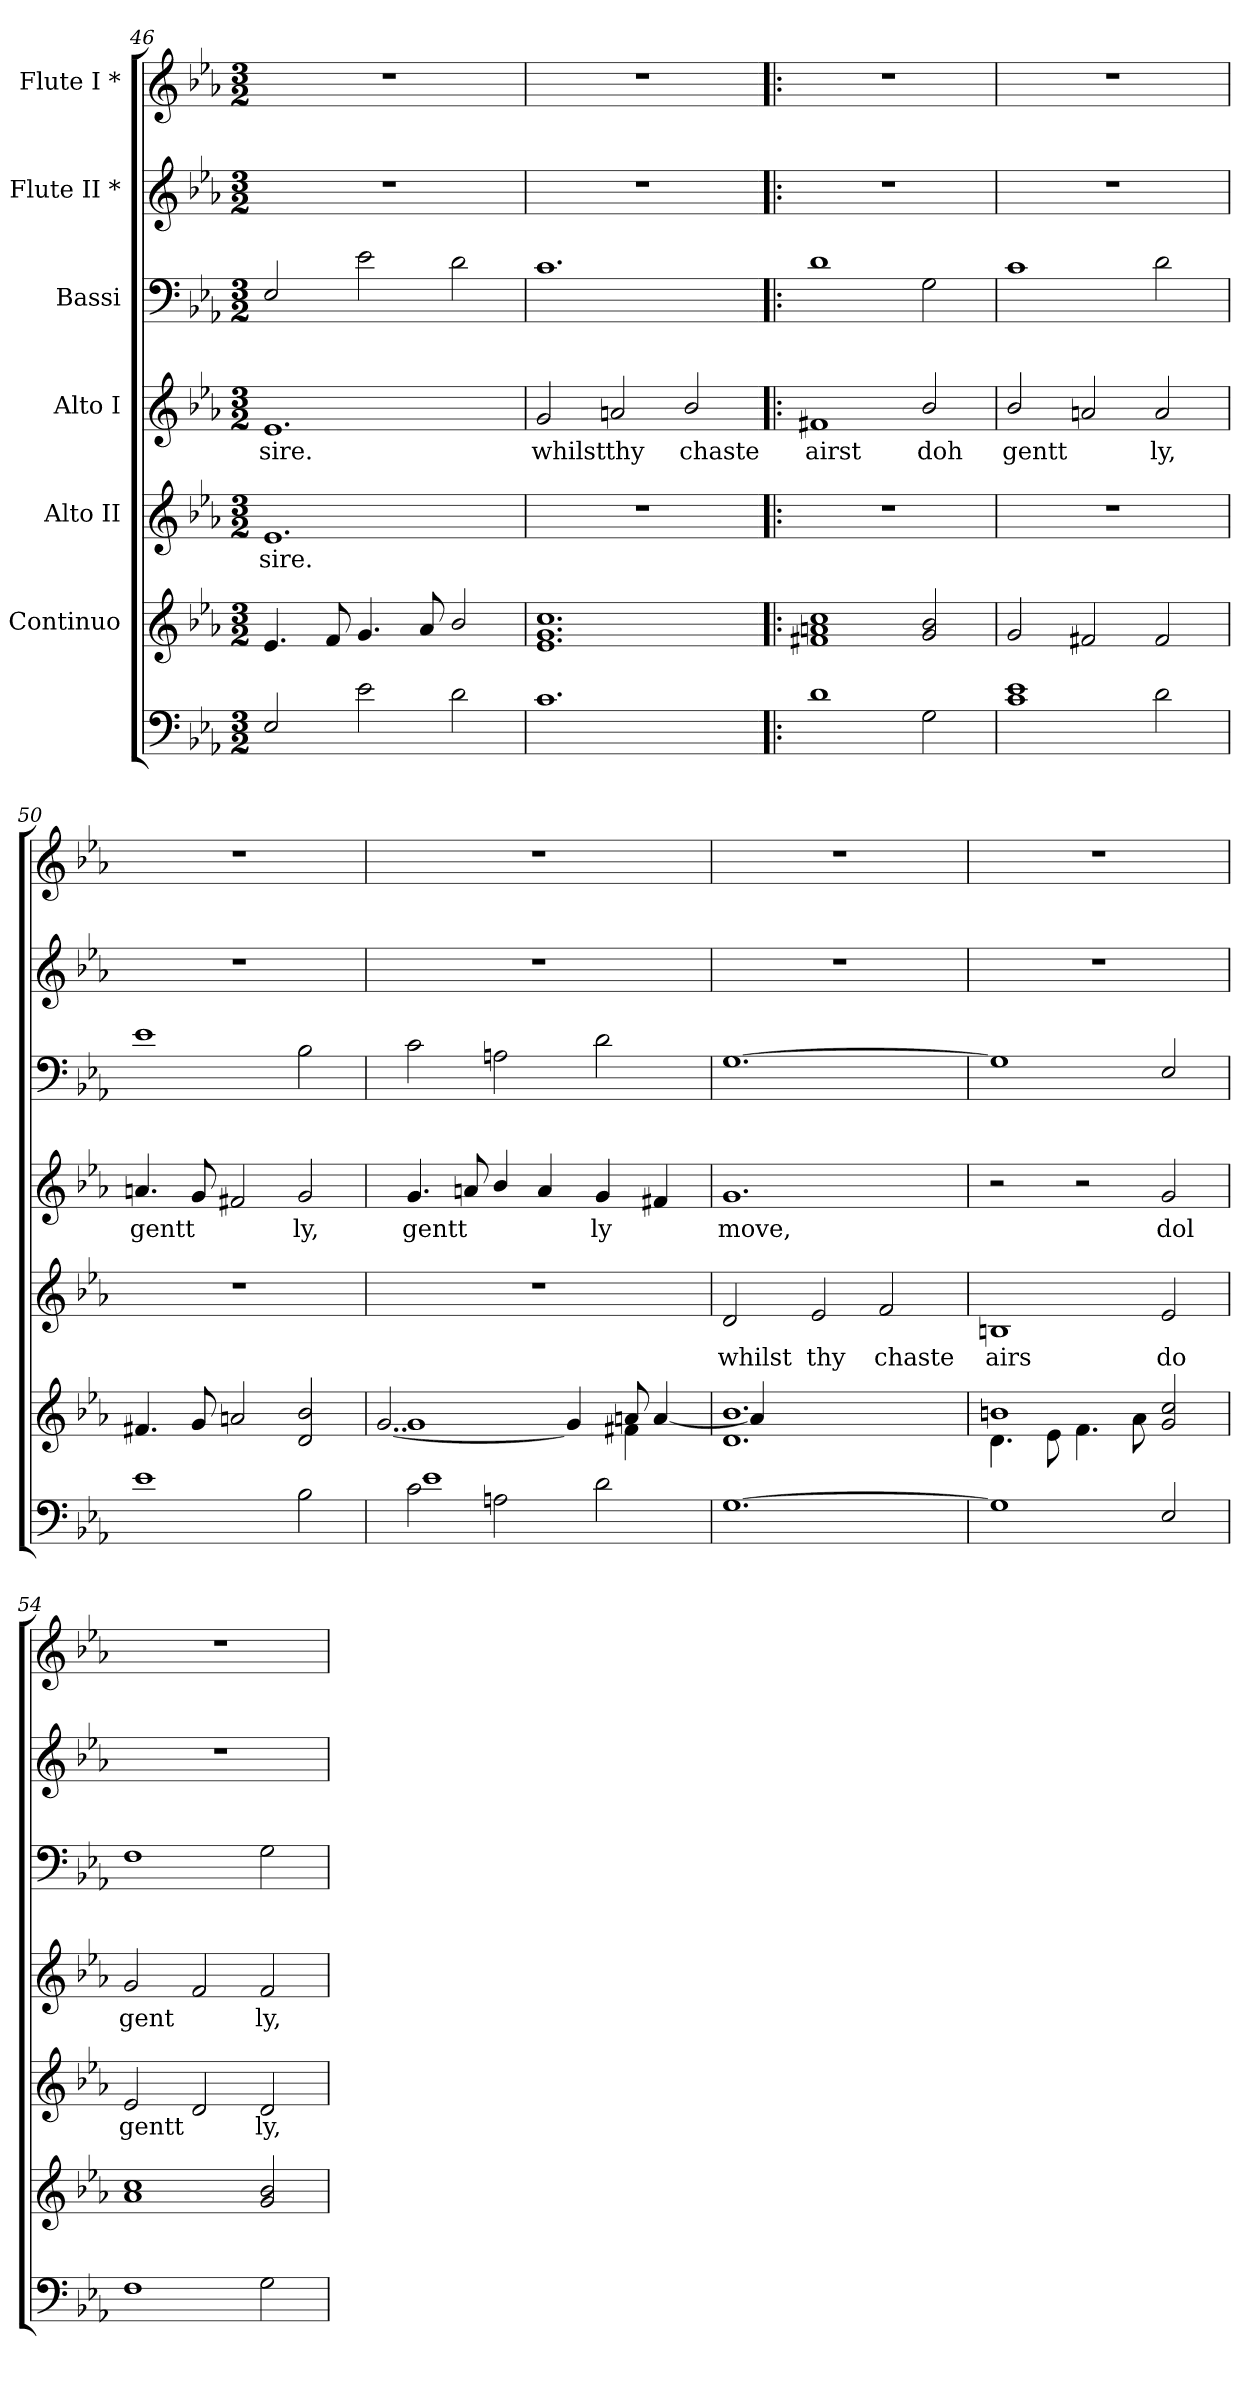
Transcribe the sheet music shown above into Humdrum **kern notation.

**kern	**kern	**kern	**text	**kern	**text	**kern	**kern	**kern
*part7	*part6	*part5	*part5	*part4	*part4	*part3	*part2	*part1
*staff7	*staff6	*staff5	*staff5	*staff4	*staff4	*staff3	*staff2	*staff1
*	*I"Continuo	*I"Alto II	*	*I"Alto I	*	*I"Bassi	*I"Flute II *	*I"Flute I *
!!LO:LB:g=z
*clefF4	*clefG2	*clefG2	*	*clefG2	*	*clefF4	*clefG2	*clefG2
*k[b-e-a-]	*k[b-e-a-]	*k[b-e-a-]	*	*k[b-e-a-]	*	*k[b-e-a-]	*k[b-e-a-]	*k[b-e-a-]
*E-:	*E-:	*E-:	*	*E-:	*	*E-:	*E-:	*E-:
*M3/2	*M3/2	*M3/2	*	*M3/2	*	*M3/2	*M3/2	*M3/2
=46	=46	=46	=46	=46	=46	=46	=46	=46
!	!	!	!LO:LY:b	!	!LO:LY:b	!	!LO:N:vis=1	!LO:N:vis=1
2E-/	4.e-/	1.e-	-sire.	1.e-	-sire.	2E-/	1.r	1.r
.	8f/	.	.	.	.	.	.	.
2e-\	4.g/	.	.	.	.	2e-\	.	.
.	8a-/	.	.	.	.	.	.	.
2d\	2b-/	.	.	.	.	2d\	.	.
=47	=47	=47	=47	=47	=47	=47	=47	=47
!	!	!LO:N:vis=1	!	!	!LO:LY:b	!	!LO:N:vis=1	!LO:N:vis=1
1.c	1.e- 1.g 1.cc	1.r	.	2g/	whilst	1.c	1.r	1.r
!	!	!	!	!	!LO:LY:b	!	!	!
.	.	.	.	2an/	thy	.	.	.
!	!	!	!	!	!LO:LY:b	!	!	!
.	.	.	.	2b-/	chaste	.	.	.
=48!|:	=48!|:	=48!|:	=48!|:	=48!|:	=48!|:	=48!|:	=48!|:	=48!|:
!	!	!LO:N:vis=1	!	!	!LO:LY:b	!	!LO:N:vis=1	!LO:N:vis=1
1d	1f#X 1an 1cc	1.r	.	1f#X	airst	1d	1.r	1.r
!	!	!	!	!	!LO:LY:b	!	!	!
2G\	2g/ 2b-/	.	.	2b-/	doh	2G\	.	.
=49	=49	=49	=49	=49	=49	=49	=49	=49
!	!	!LO:N:vis=1	!	!	!LO:LY:b	!	!LO:N:vis=1	!LO:N:vis=1
1c 1e-	2g/	1.r	.	2b-/	gentt	1c	1.r	1.r
.	2f#X/	.	.	2an/	.	.	.	.
!	!	!	!	!	!LO:LY:b	!	!	!
2d\	2f#/	.	.	2a/	ly,	2d\	.	.
=50	=50	=50	=50	=50	=50	=50	=50	=50
!	!	!LO:N:vis=1	!	!	!LO:LY:b	!	!LO:N:vis=1	!LO:N:vis=1
1e-	4.f#X/	1.r	.	4.an/	gentt	1e-	1.r	1.r
.	8g/	.	.	8g/	.	.	.	.
.	2an/	.	.	2f#X/	.	.	.	.
!	!	!	!	!	!LO:LY:b	!	!	!
2B-\	2d/ 2b-/	.	.	2g/	ly,	2B-\	.	.
!!LO:PB:g=z
=51	=51	=51	=51	=51	=51	=51	=51	=51
*^	*^	*	*	*	*	*	*	*
!	!	!	!	!LO:N:vis=1	!	!	!LO:LY:b	!	!LO:N:vis=1	!LO:N:vis=1
2c\	1e-	1g	[<2..g/	1.r	.	4.g/	gentt	2c\	1.r	1.r
.	.	.	.	.	.	8an/	.	.	.	.
2An\	.	.	.	.	.	4b-/	.	2An\	.	.
.	.	.	.	.	.	4a/	.	.	.	.
.	.	.	4g/]	.	.	.	.	.	.	.
!	!	!	!	!	!	!	!LO:LY:b	!	!	!
2d\	2ryy	8ryy	.	.	.	4g/	ly	2d\	.	.
.	.	4f#X\	8an/	.	.	.	.	.	.	.
.	.	.	[<4a/	.	.	4f#X/	.	.	.	.
.	.	8ryy	.	.	.	.	.	.	.	.
*v	*v	*	*	*	*	*	*	*	*	*
!!LO:LB:g=z
=52	=52	=52	=52	=52	=52	=52	=52	=52	=52
!	!	!	!	!LO:LY:b	!	!LO:LY:b	!	!LO:N:vis=1	!LO:N:vis=1
[>1.G	1.d 1.b-	4a/]	2d/	whilst	1.g	move,	[>1.G	1.r	1.r
.	.	1ryy	.	.	.	.	.	.	.
!	!	!	!	!LO:LY:b	!	!	!	!	!
.	.	.	2e-/	thy	.	.	.	.	.
!	!	!	!	!LO:LY:b	!	!	!	!	!
.	.	.	2f/	chaste	.	.	.	.	.
.	.	4ryy	.	.	.	.	.	.	.
=53	=53	=53	=53	=53	=53	=53	=53	=53	=53
!	!	!	!	!LO:LY:b	!	!	!	!LO:N:vis=1	!LO:N:vis=1
1G]	4.d\	1bn	1Bn	airs	2r	.	1G]	1.r	1.r
.	8e-\	.	.	.	.	.	.	.	.
.	4.f\	.	.	.	2r	.	.	.	.
.	8a-\	.	.	.	.	.	.	.	.
!	!	!	!	!LO:LY:b	!	!LO:LY:b	!	!	!
2E-/	2g/ 2cc/	2ryy	2e-/	do	2g/	dol	2E-/	.	.
=54	=54	=54	=54	=54	=54	=54	=54	=54	=54
!	!	!	!	!LO:LY:b	!	!LO:LY:b	!	!LO:N:vis=1	!LO:N:vis=1
*	*v	*v	*	*	*	*	*	*	*
1F	1a- 1cc	2e-/	gentt	2g/	gent	1F	1.r	1.r
.	.	2d/	.	2f/	.	.	.	.
!	!	!	!LO:LY:b	!	!LO:LY:b	!	!	!
2G\	2g/ 2b-/	2d/	ly,	2f/	ly,	2G\	.	.
=	=	=	=	=	=	=	=	=
*-	*-	*-	*-	*-	*-	*-	*-	*-
